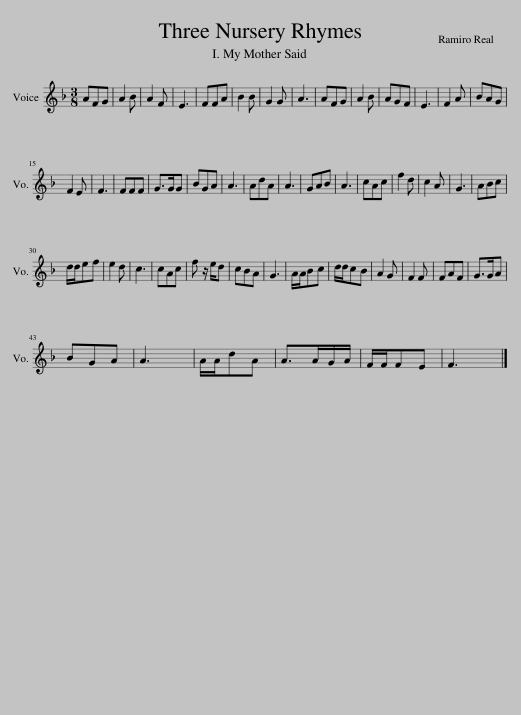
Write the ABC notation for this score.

X:1
L:1/8
M:3/8
I:linebreak $
K:F
V:1 treble
V:1
 AFG | A2 B | A2 F | E3 | FFA | %5
 B2 B | G2 G | A3 | AFG | A2 B | %10
 AGF | E3 | F2 A | BAG |$ F2 E | %15
 F3 | FFF | G>GG | BGA | A3 | %20
 AdA | A3 | GAB | A3 | cAc | %25
 f2 d | c2 A | G3 | ABc |$ d/d/ef | %30
 e2 d | c3 | cAc | f z/ e/d | cBA | %35
 G3 | A/A/Bc | d/d/cB | A2 G | F2 F | %40
 FAF | G>GA |$ BGA | A3 | A/A/dA | %45
 A>AG/A/ | F/F/FE | F3 |] %48
